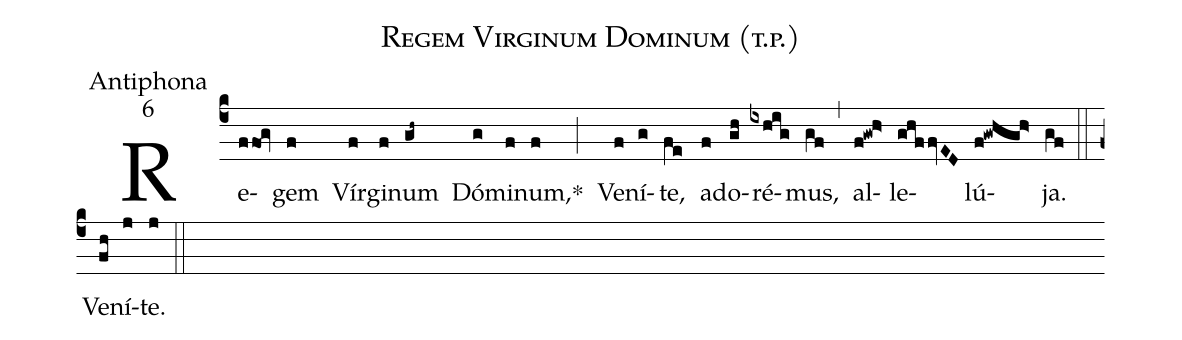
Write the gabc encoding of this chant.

name:Regem Virginum Dominum (t.p.);
office-part:Antiphona;
mode:6;
%%
(c4) Re(ffo1!gv)gem(f) Vír(f)gi(f)num(gh~) Dó(g)mi(f)num,<sp>*</sp>(f) (;)
Ve(f)ní(g)te,(fe) a(f)do(gh)ré(ixhig)mus,(gf) (,)
al(f!gw!h>)le(ghffvED)lú(f!gwhgh>)ja.(gf) (::)
Ve(fh)ní(j)te.(j)
(::)
